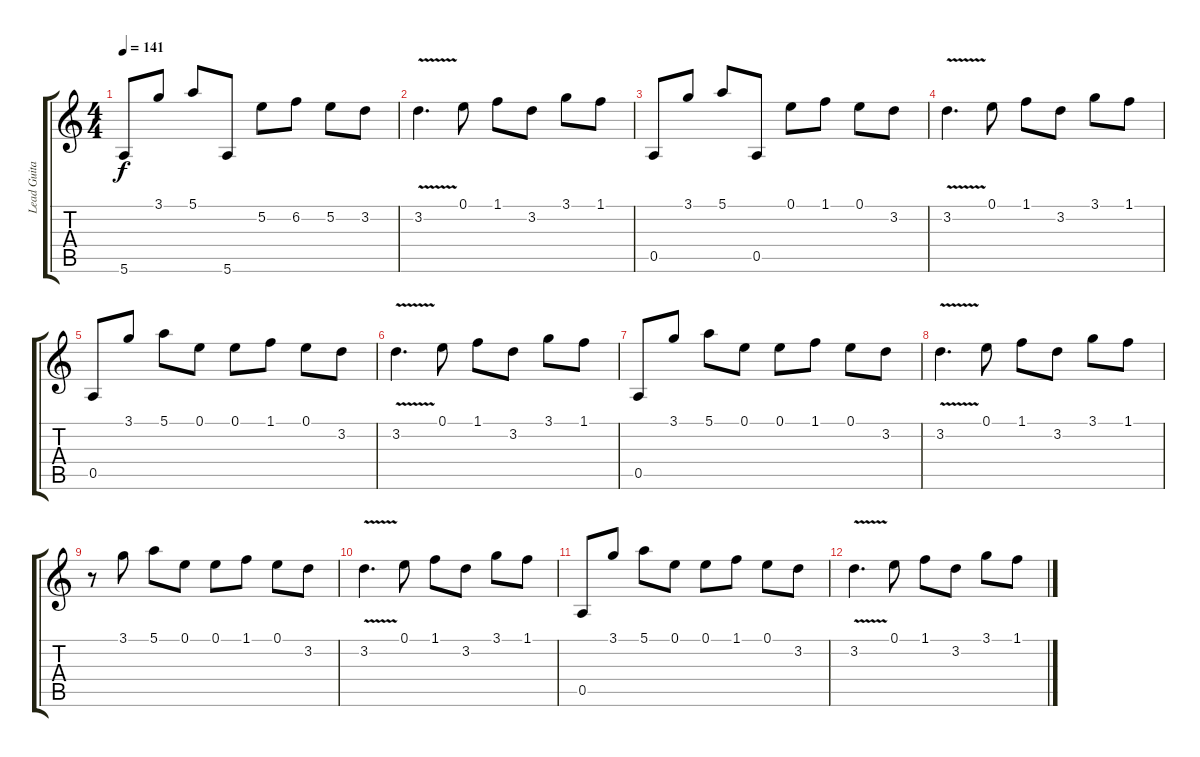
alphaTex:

\track ("Lead Guitar 1" "Lead Guita") {instrument overdrivenguitar}
\staff {score tabs}
\tuning (E4 B3 G3 D3 A2 E2) {hide}
\ts (4 4)
\tempo 141
\clef g2
\ks c
5.6.8{dy f instrument overdrivenguitar} 3.1.8 5.1.8 5.6.8 5.2.8 6.2.8 5.2.8 3.2.8 |
3.2{v}.4{d} 0.1.8 1.1.8 3.2.8 3.1.8 1.1.8 |
0.5.8 3.1.8 5.1.8 0.5.8 0.1.8 1.1.8 0.1.8 3.2.8 |
3.2{v}.4{d} 0.1.8 1.1.8 3.2.8 3.1.8 1.1.8 |
0.5.8 3.1.8 5.1.8 0.1.8 0.1.8 1.1.8 0.1.8 3.2.8 |
3.2{v}.4{d} 0.1.8 1.1.8 3.2.8 3.1.8 1.1.8 |
0.5.8 3.1.8 5.1.8 0.1.8 0.1.8 1.1.8 0.1.8 3.2.8 |
3.2{v}.4{d} 0.1.8 1.1.8 3.2.8 3.1.8 1.1.8 |
r.8 3.1.8 5.1.8 0.1.8 0.1.8 1.1.8 0.1.8 3.2.8 |
3.2{v}.4{d} 0.1.8 1.1.8 3.2.8 3.1.8 1.1.8 |
0.5.8 3.1.8 5.1.8 0.1.8 0.1.8 1.1.8 0.1.8 3.2.8 |
3.2{v}.4{d} 0.1.8 1.1.8 3.2.8 3.1.8 1.1.8
